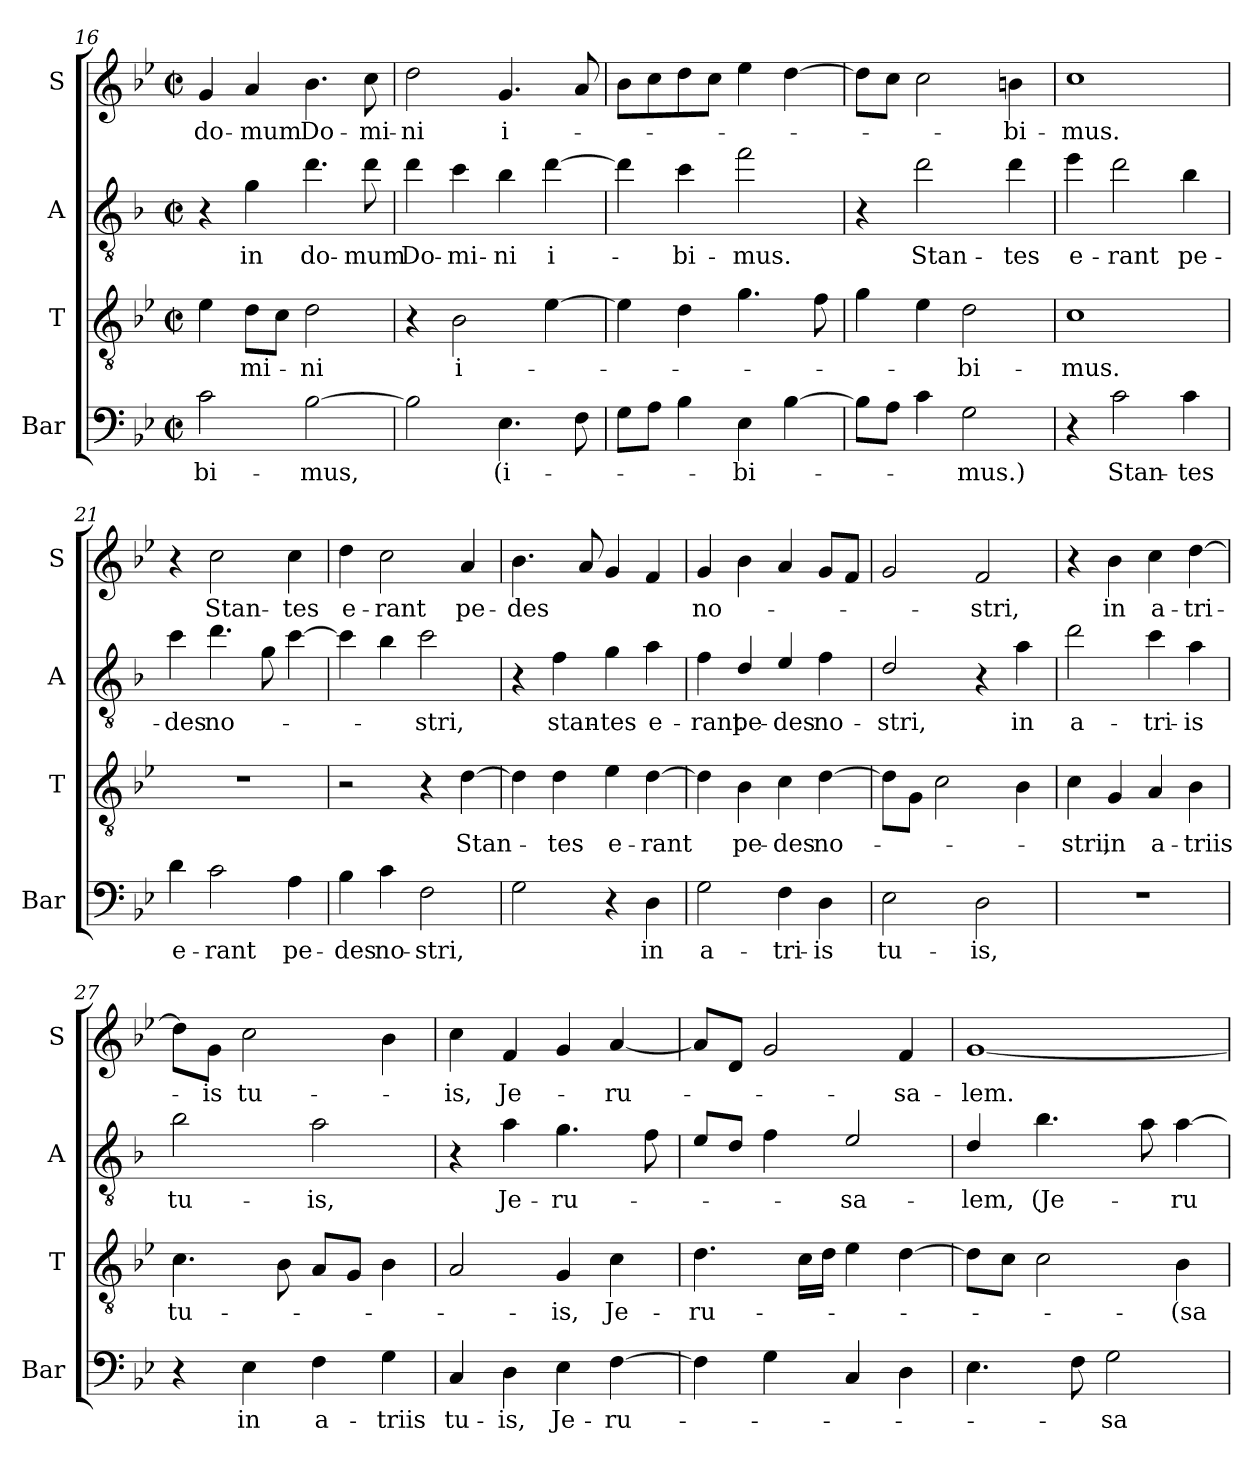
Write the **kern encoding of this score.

**kern	**text	**kern	**text	**kern	**text	**kern	**text
*part4	*part4	*part3	*part3	*part2	*part2	*part1	*part1
*staff4	*staff4	*staff3	*staff3	*staff2	*staff2	*staff1	*staff1
*I"Bar	*	*I"T	*	*I"A	*	*I"S	*
*I'Bar	*	*I'T	*	*I'A	*	*I'S	*
*clefF4	*	*clefGv2	*	*clefGv2	*	*clefG2	*
*	*	*	*	*ITrd4c7	*	*	*
*k[b-e-]	*	*k[b-e-]	*	*k[b-e-]	*	*k[b-e-]	*
*M2/2	*	*M2/2	*	*M2/2	*	*M2/2	*
*met(c|)	*	*met(c|)	*	*met(c|)	*	*met(c|)	*
=16	=16	=16	=16	=16	=16	=16	=16
!	!LO:LY:b	!	!	!	!	!	!LO:LY:b
2c\	-bi-	4e-\	.	4r	.	4g/	do-
!	!	!	!LO:LY:b	!	!LO:LY:b	!	!LO:LY:b
.	.	8d\L	-mi-	4c\	in	4a/	-mum
.	.	8c\J	.	.	.	.	.
!	!LO:LY:b	!	!LO:LY:b	!	!LO:LY:b	!	!LO:LY:b
[2B-\	-mus,	2d\	-ni	4.g\	do-	4.b-\	Do-
!	!	!	!	!	!LO:LY:b	!	!LO:LY:b
.	.	.	.	8g\	-mum	8cc\	-mi-
=17	=17	=17	=17	=17	=17	=17	=17
!	!	!	!	!	!LO:LY:b	!	!LO:LY:b
2B-\]	.	4r	.	4g\	Do-	2dd\	-ni
!	!	!	!LO:LY:b	!	!LO:LY:b	!	!
.	.	2B-\	i-	4f\	-mi-	.	.
!	!LO:LY:b	!	!	!	!LO:LY:b	!	!LO:LY:b
4.E-\	(i-	.	.	4e-\	-ni	4.g/	i-
!	!	!	!	!	!LO:LY:b	!	!
.	.	[4e-\	.	[4g\	i-	.	.
8F\	.	.	.	.	.	8a/	.
!!LO:LB:g=z
=18	=18	=18	=18	=18	=18	=18	=18
8G\L	.	4e-\]	.	4g\]	.	8b-\L	.
8A\J	.	.	.	.	.	8cc\	.
!	!	!	!	!	!LO:LY:b	!	!
4B-\	.	4d\	.	4f\	-bi-	8dd\	.
.	.	.	.	.	.	8cc\J	.
!	!LO:LY:b	!	!	!	!LO:LY:b	!	!
4E-\	-bi-	4.g\	.	2b-\	-mus.	4ee-\	.
[4B-\	.	.	.	.	.	[4dd\	.
.	.	8f\	.	.	.	.	.
=19	=19	=19	=19	=19	=19	=19	=19
8B-\L]	.	4g\	.	4r	.	8dd\L]	.
8A\J	.	.	.	.	.	8cc\J	.
!	!	!	!	!	!LO:LY:b	!	!
4c\	.	4e-\	.	2g\	Stan-	2cc\	.
!	!LO:LY:b	!	!LO:LY:b	!	!	!	!
2G\	-mus.)	2d\	-bi-	.	.	.	.
!	!	!	!	!	!LO:LY:b	!	!LO:LY:b
.	.	.	.	4g\	-tes	4bn\	-bi-
=20	=20	=20	=20	=20	=20	=20	=20
!	!	!	!LO:LY:b	!	!LO:LY:b	!	!LO:LY:b
4r	.	1c	-mus.	4a\	e-	1cc	-mus.
!	!LO:LY:b	!	!	!	!LO:LY:b	!	!
2c\	Stan-	.	.	2g\	-rant	.	.
!	!LO:LY:b	!	!	!	!LO:LY:b	!	!
4c\	-tes	.	.	4e-\	pe-	.	.
=21	=21	=21	=21	=21	=21	=21	=21
!	!LO:LY:b	!	!	!	!LO:LY:b	!	!
4d\	e-	1r	.	4f\	-des	4r	.
!	!LO:LY:b	!	!	!	!LO:LY:b	!	!LO:LY:b
2c\	-rant	.	.	4.g\	no-	2cc\	Stan-
.	.	.	.	8c\	.	.	.
!	!LO:LY:b	!	!	!	!	!	!LO:LY:b
4A\	pe-	.	.	[4f\	.	4cc\	-tes
=22	=22	=22	=22	=22	=22	=22	=22
!	!LO:LY:b	!	!	!	!	!	!LO:LY:b
4B-\	-des	2r	.	4f\]	.	4dd\	e-
!	!LO:LY:b	!	!	!	!	!	!LO:LY:b
4c\	no-	.	.	4e-\	.	2cc\	rant
!	!LO:LY:b	!	!	!	!LO:LY:b	!	!
2F\	-stri,	4r	.	2f\	-stri,	.	.
!	!	!	!LO:LY:b	!	!	!	!LO:LY:b
.	.	[4d\	Stan-	.	.	4a/	pe-
!!LO:LB:g=z
=23	=23	=23	=23	=23	=23	=23	=23
!	!	!	!	!	!	!	!LO:LY:b
2G\	.	4d\]	.	4r	.	4.b-\	-des
!	!	!	!LO:LY:b	!	!LO:LY:b	!	!
.	.	4d\	-tes	4B-\	stan-	.	.
.	.	.	.	.	.	8a/	.
!	!	!	!LO:LY:b	!	!LO:LY:b	!	!
4r	.	4e-\	e-	4c\	-tes	4g/	.
!	!LO:LY:b	!	!LO:LY:b	!	!LO:LY:b	!	!
4D\	in	[4d\	-rant	4d\	e-	4f/	.
=24	=24	=24	=24	=24	=24	=24	=24
!	!LO:LY:b	!	!	!	!LO:LY:b	!	!LO:LY:b
2G\	a-	4d\]	.	4B-\	-rant	4g/	no-
!	!	!	!LO:LY:b	!	!LO:LY:b	!	!
.	.	4B-\	pe-	4G/	pe-	4b-\	.
!	!LO:LY:b	!	!LO:LY:b	!	!LO:LY:b	!	!
4F\	-tri-	4c\	-des	4A/	-des	4a/	.
!	!LO:LY:b	!	!LO:LY:b	!	!LO:LY:b	!	!
4D\	-is	[4d\	no-	4B-\	no-	8g/L	.
.	.	.	.	.	.	8f/J	.
=25	=25	=25	=25	=25	=25	=25	=25
!	!LO:LY:b	!	!	!	!LO:LY:b	!	!
2E-\	tu-	8d\L]	.	2G/	-stri,	2g/	.
.	.	8G\J	.	.	.	.	.
.	.	2c\	.	.	.	.	.
!	!LO:LY:b	!	!	!	!	!	!LO:LY:b
2D\	-is,	.	.	4r	.	2f/	-stri,
!	!	!	!	!	!LO:LY:b	!	!
.	.	4B-\	.	4d\	in	.	.
=26	=26	=26	=26	=26	=26	=26	=26
!	!	!	!LO:LY:b	!	!LO:LY:b	!	!
1r	.	4c\	-stri,	2g\	a-	4r	.
!	!	!	!LO:LY:b	!	!	!	!LO:LY:b
.	.	4G/	in	.	.	4b-\	in
!	!	!	!LO:LY:b	!	!LO:LY:b	!	!LO:LY:b
.	.	4A/	a-	4f\	-tri-	4cc\	a-
!	!	!	!LO:LY:b	!	!LO:LY:b	!	!LO:LY:b
.	.	4B-\	-triis	4d\	-is	[4dd\	-tri-
=27	=27	=27	=27	=27	=27	=27	=27
!	!	!	!LO:LY:b	!	!LO:LY:b	!	!
4r	.	4.c\	tu-	2e-\	tu-	8dd\L]	.
!	!	!	!	!	!	!	!LO:LY:b
.	.	.	.	.	.	8g\J	-is
!	!LO:LY:b	!	!	!	!	!	!LO:LY:b
4E-\	in	.	.	.	.	2cc\	tu-
.	.	8B-\	.	.	.	.	.
!	!LO:LY:b	!	!	!	!LO:LY:b	!	!
4F\	a-	8A/L	.	2d\	-is,	.	.
.	.	8G/J	.	.	.	.	.
!	!LO:LY:b	!	!	!	!	!	!
4G\	-triis	4B-\	.	.	.	4b-\	.
!!LO:PB:g=z
=28	=28	=28	=28	=28	=28	=28	=28
!	!LO:LY:b	!	!	!	!	!	!LO:LY:b
4C/	tu-	2A/	.	4r	.	4cc\	-is,
!	!LO:LY:b	!	!	!	!LO:LY:b	!	!LO:LY:b
4D\	-is,	.	.	4d\	Je-	4f/	Je-
!	!LO:LY:b	!	!LO:LY:b	!	!LO:LY:b	!	!
4E-\	Je-	4G/	-is,	4.c\	-ru-	4g/	.
!	!LO:LY:b	!	!LO:LY:b	!	!	!	!LO:LY:b
[4F\	-ru-	4c\	Je-	.	.	[4a/	-ru-
.	.	.	.	8B-\	.	.	.
=29	=29	=29	=29	=29	=29	=29	=29
!	!	!	!LO:LY:b	!	!	!	!
4F\]	.	4.d\	-ru-	8A/L	.	8a/L]	.
.	.	.	.	8G/J	.	8d/J	.
4G\	.	.	.	4B-\	.	2g/	.
.	.	16c\LL	.	.	.	.	.
.	.	16d\JJ	.	.	.	.	.
!	!	!	!	!	!LO:LY:b	!	!
4C/	.	4e-\	.	2A/	-sa-	.	.
!	!	!	!	!	!	!	!LO:LY:b
4D\	.	[4d\	.	.	.	4f/	-sa-
=30	=30	=30	=30	=30	=30	=30	=30
!	!	!	!	!	!LO:LY:b	!	!LO:LY:b
4.E-\	.	8d\L]	.	4G/	-lem,	[1g	-lem.
.	.	8c\J	.	.	.	.	.
!	!	!	!	!	!LO:LY:b	!	!
.	.	2c\	.	4.e-\	(Je-	.	.
8F\	.	.	.	.	.	.	.
!	!LO:LY:b	!	!	!	!	!	!
2G\	-sa-	.	.	.	.	.	.
.	.	.	.	8d\	.	.	.
!	!	!	!LO:LY:b	!	!LO:LY:b	!	!
.	.	4B-\	(sa-	[4d\	-ru-	.	.
=	=	=	=	=	=	=	=
*-	*-	*-	*-	*-	*-	*-	*-
